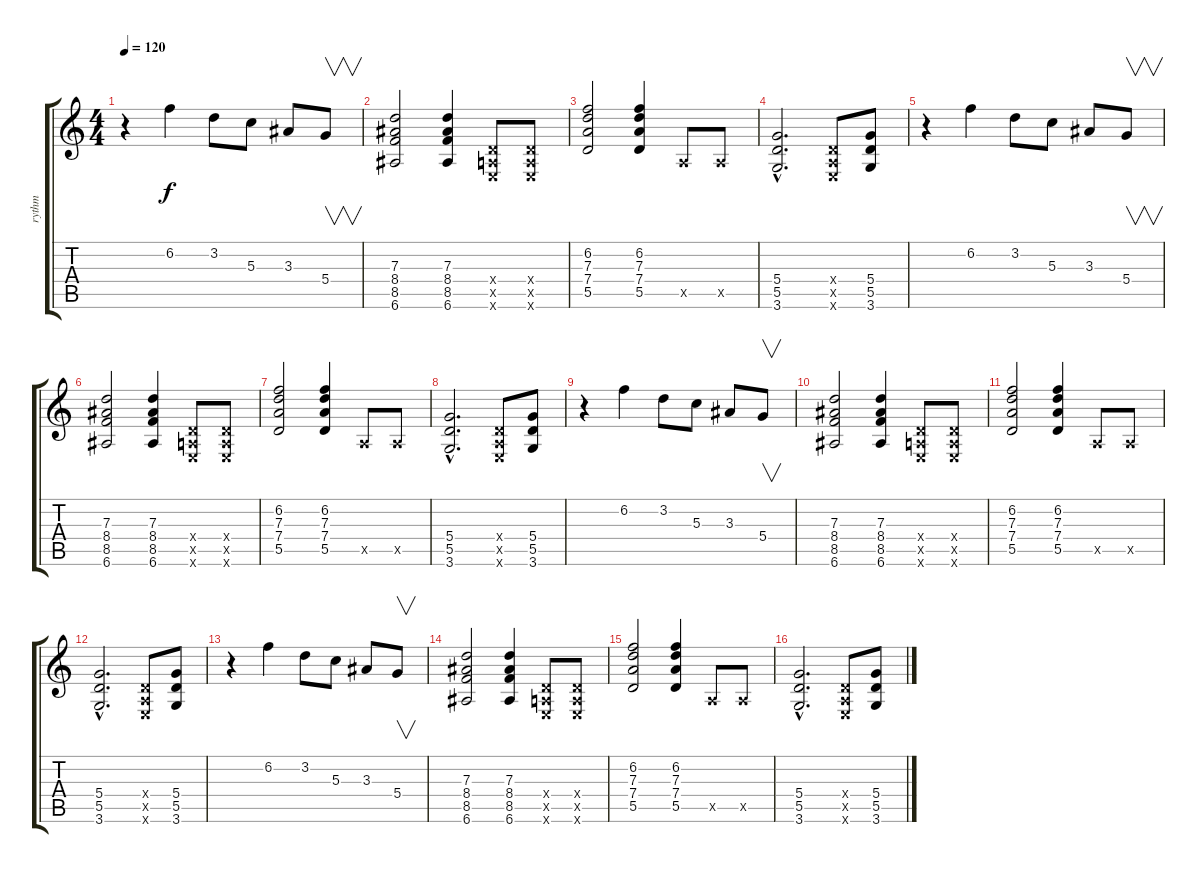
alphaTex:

\track ("rythm" "rythm") {instrument electricguitarclean}
\staff {score tabs}
\tuning (E4 B3 G3 D3 A2 E2) {hide}
\ts (4 4)
\tempo 120
\clef g2
\ks c
r.4{dy f} 6.2.4{txt ""} 3.2.8 5.3.8 3.3.8 5.4.8{v} |
(7.3 8.4 8.5 6.6).2{txt ""} (7.3 8.4 8.5 6.6).4 (0.4{x} 0.5{x} 0.6{x}).8{txt ""} (0.4{x} 0.5{x} 0.6{x}).8 |
(6.2 7.3 7.4 5.5).2{txt ""} (6.2 7.3 7.4 5.5).4 0.5{x}.8{txt ""} 0.5{x}.8 |
(5.4{hac} 5.5{hac} 3.6{hac}).2{d txt ""} (0.4{x} 0.5{x} 0.6{x}).8 (5.4 5.5 3.6).8 |
r.4 6.2.4{txt ""} 3.2.8 5.3.8 3.3.8 5.4.8{v} |
(7.3 8.4 8.5 6.6).2{txt ""} (7.3 8.4 8.5 6.6).4 (0.4{x} 0.5{x} 0.6{x}).8{txt ""} (0.4{x} 0.5{x} 0.6{x}).8{txt ""} |
(6.2 7.3 7.4 5.5).2{txt ""} (6.2 7.3 7.4 5.5).4 0.5{x}.8{txt ""} 0.5{x}.8 |
(5.4{hac} 5.5{hac} 3.6{hac}).2{d txt ""} (0.4{x} 0.5{x} 0.6{x}).8 (5.4 5.5 3.6).8 |
r.4 6.2.4{txt ""} 3.2.8 5.3.8 3.3.8 5.4.8{v} |
(7.3 8.4 8.5 6.6).2{txt ""} (7.3 8.4 8.5 6.6).4 (0.4{x} 0.5{x} 0.6{x}).8{txt ""} (0.4{x} 0.5{x} 0.6{x}).8 |
(6.2 7.3 7.4 5.5).2{txt ""} (6.2 7.3 7.4 5.5).4 0.5{x}.8{txt ""} 0.5{x}.8 |
(5.4{hac} 5.5{hac} 3.6{hac}).2{d txt ""} (0.4{x} 0.5{x} 0.6{x}).8 (5.4 5.5 3.6).8 |
r.4 6.2.4{txt ""} 3.2.8 5.3.8 3.3.8 5.4.8{v} |
(7.3 8.4 8.5 6.6).2{txt ""} (7.3 8.4 8.5 6.6).4 (0.4{x} 0.5{x} 0.6{x}).8{txt ""} (0.4{x} 0.5{x} 0.6{x}).8 |
(6.2 7.3 7.4 5.5).2{txt ""} (6.2 7.3 7.4 5.5).4 0.5{x}.8 0.5{x}.8 |
(5.4{hac} 5.5{hac} 3.6{hac}).2{d txt ""} (0.4{x} 0.5{x} 0.6{x}).8 (5.4 5.5 3.6).8
